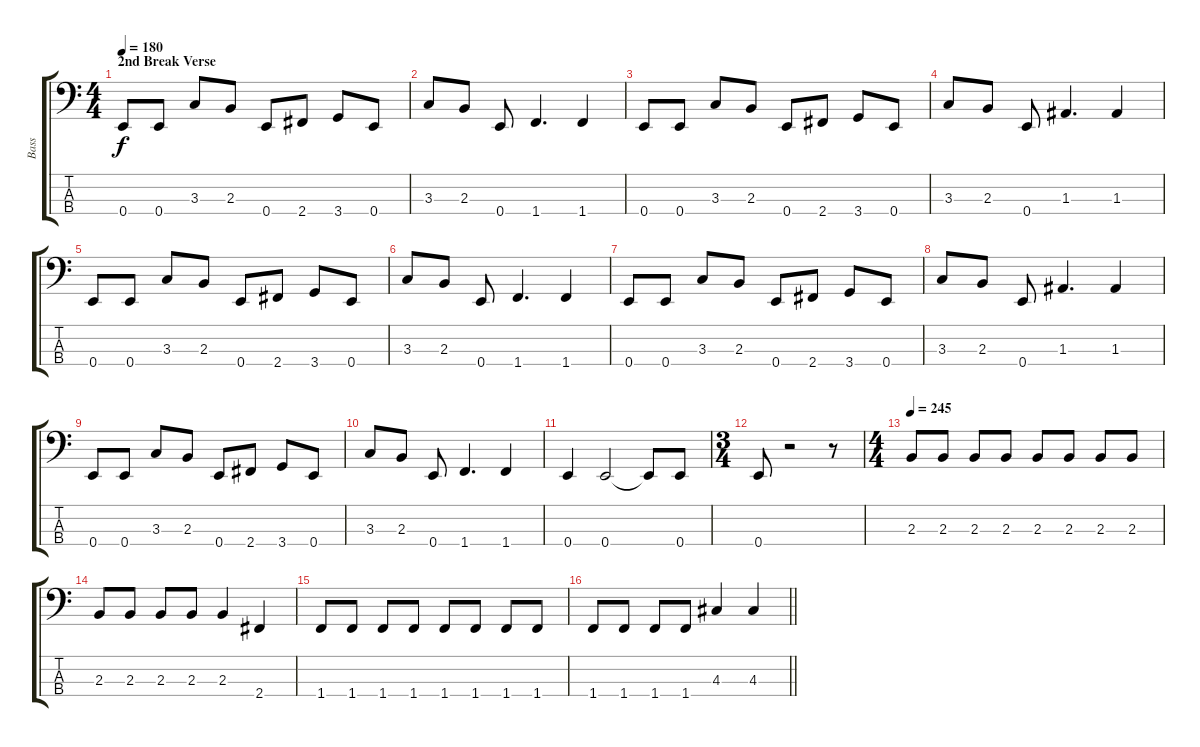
\track ("Bass" "Bass") {instrument electricbasspick}
\staff {score tabs}
\tuning (G2 D2 A1 E1) {hide}
\ts (4 4)
\section ("" "2nd Break Verse")
\tempo 180
\clef f4
\ks c
0.4.8{dy f} 0.4.8 3.3.8 2.3.8 0.4.8 2.4.8 3.4.8 0.4.8 |
3.3.8 2.3.8 0.4.8 1.4.4{d} 1.4.4 |
0.4.8 0.4.8 3.3.8 2.3.8 0.4.8 2.4.8 3.4.8 0.4.8 |
3.3.8 2.3.8 0.4.8 1.3.4{d} 1.3.4 |
0.4.8 0.4.8 3.3.8 2.3.8 0.4.8 2.4.8 3.4.8 0.4.8 |
3.3.8 2.3.8 0.4.8 1.4.4{d} 1.4.4 |
0.4.8 0.4.8 3.3.8 2.3.8 0.4.8 2.4.8 3.4.8 0.4.8 |
3.3.8 2.3.8 0.4.8 1.3.4{d} 1.3.4 |
0.4.8 0.4.8 3.3.8 2.3.8 0.4.8 2.4.8 3.4.8 0.4.8 |
3.3.8 2.3.8 0.4.8 1.4.4{d} 1.4.4 |
0.4.4 0.4.2 0.4{t}.8 0.4.8 |
\ts (3 4)
0.4.8 r.2 r.8 |
\ts (4 4)
\tempo 245
2.3.8 2.3.8 2.3.8 2.3.8 2.3.8 2.3.8 2.3.8 2.3.8 |
2.3.8 2.3.8 2.3.8 2.3.8 2.3.4 2.4.4 |
1.4.8 1.4.8 1.4.8 1.4.8 1.4.8 1.4.8 1.4.8 1.4.8 |
\barLineRight lightlight
1.4.8 1.4.8 1.4.8 1.4.8 4.3.4 4.3.4
